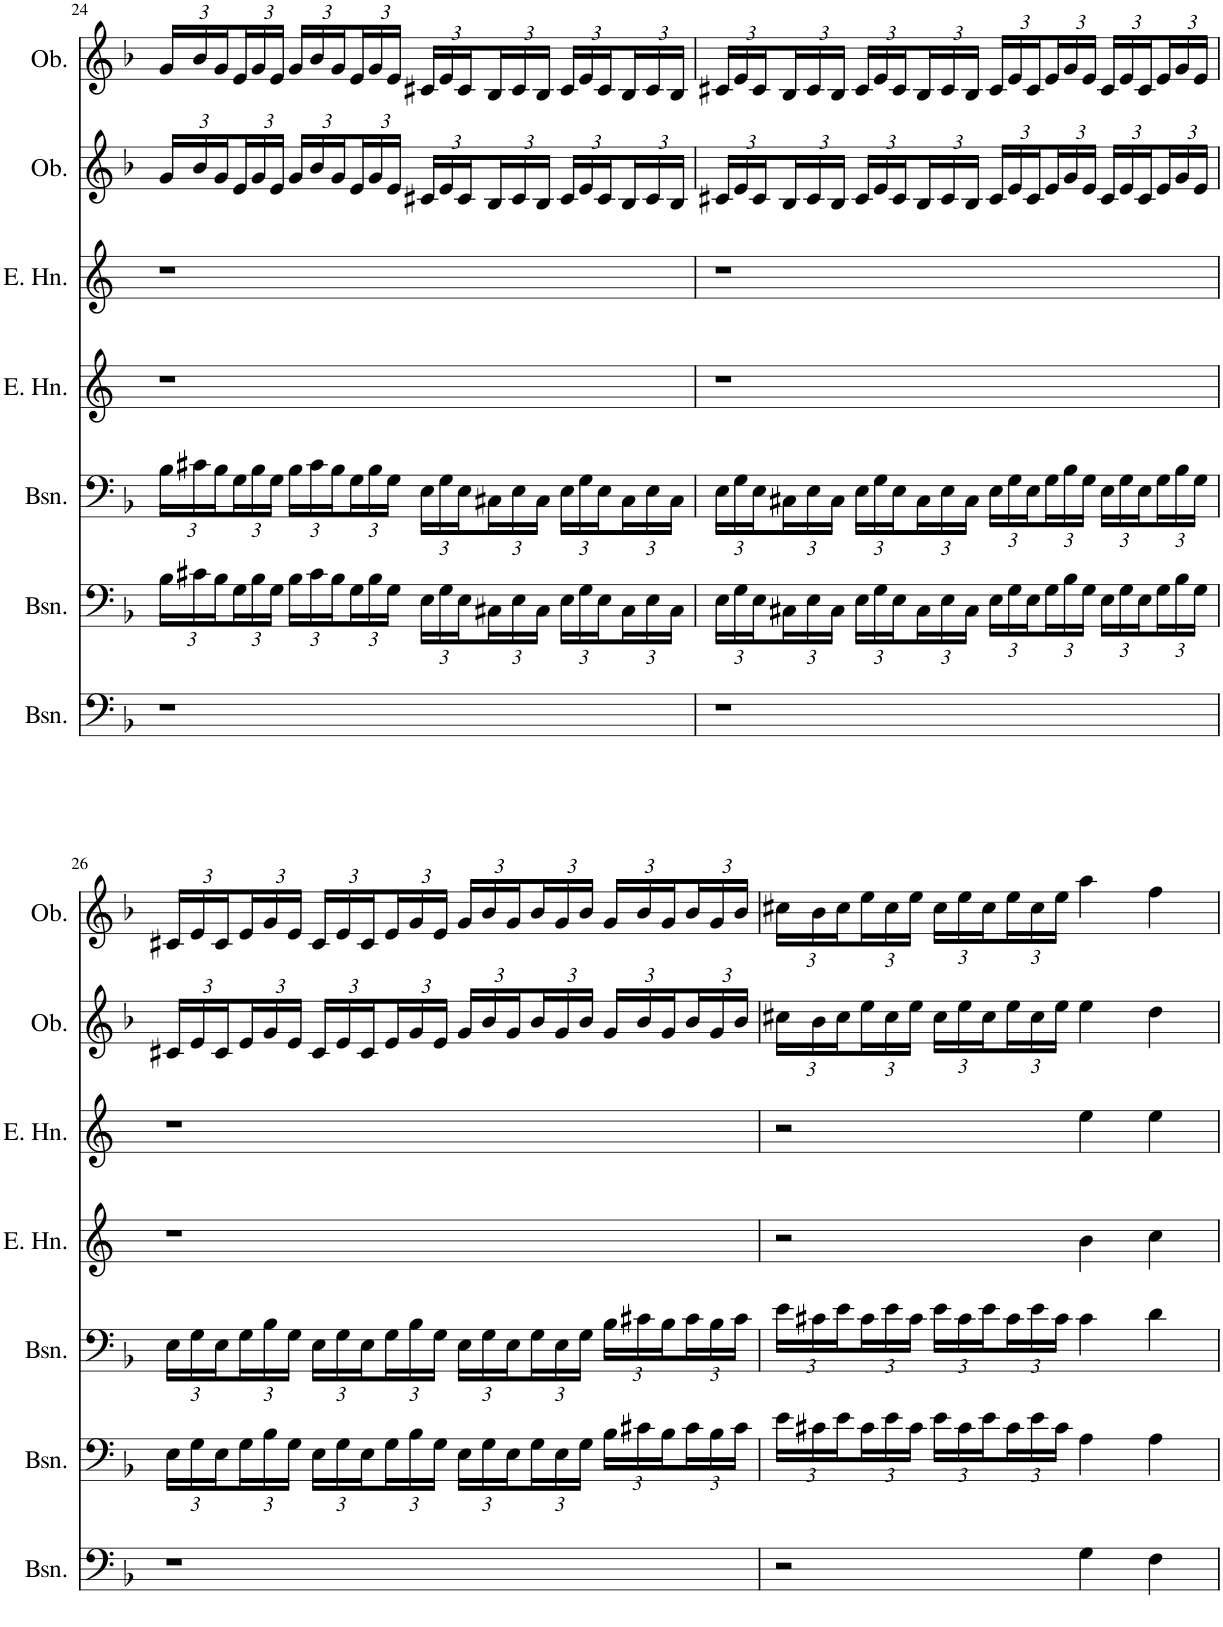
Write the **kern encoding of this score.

**kern	**kern	**kern	**kern	**kern	**kern	**kern
*part7	*part6	*part5	*part4	*part3	*part2	*part1
*staff7	*staff6	*staff5	*staff4	*staff3	*staff2	*staff1
*I"Bassoon	*I"Bassoon	*I"Bassoon	*I"English Horn	*I"English Horn	*I"Oboe	*I"Oboe
*I'Bsn.	*I'Bsn.	*I'Bsn.	*I'E. Hn.	*I'E. Hn.	*I'Ob.	*I'Ob.
!!LO:PB:g=z
*clefF4	*clefF4	*clefF4	*clefG2	*clefG2	*clefG2	*clefG2
*	*	*	*Trd4c7	*Trd4c7	*	*
*k[b-]	*k[b-]	*k[b-]	*k[]	*k[]	*k[b-]	*k[b-]
*M4/4	*M4/4	*M4/4	*M4/4	*M4/4	*M4/4	*M4/4
*met(c)	*met(c)	*met(c)	*met(c)	*met(c)	*met(c)	*met(c)
*	*Xbrackettup	*Xbrackettup	*	*	*Xbrackettup	*Xbrackettup
=24	=24	=24	=24	=24	=24	=24
1r	24B-\LL	24B-\LL	1r	1r	24g/LL	24g/LL
.	24c#X\	24c#X\	.	.	24b-/	24b-/
.	24B-\	24B-\	.	.	24g/	24g/
.	24G\	24G\	.	.	24e/	24e/
.	24B-\	24B-\	.	.	24g/	24g/
.	24G\JJ	24G\JJ	.	.	24e/JJ	24e/JJ
.	24B-\LL	24B-\LL	.	.	24g/LL	24g/LL
.	24c#\	24c#\	.	.	24b-/	24b-/
.	24B-\	24B-\	.	.	24g/	24g/
.	24G\	24G\	.	.	24e/	24e/
.	24B-\	24B-\	.	.	24g/	24g/
.	24G\JJ	24G\JJ	.	.	24e/JJ	24e/JJ
.	24E\LL	24E\LL	.	.	24c#X/LL	24c#X/LL
.	24G\	24G\	.	.	24e/	24e/
.	24E\	24E\	.	.	24c#/	24c#/
.	24C#X\	24C#X\	.	.	24B-/	24B-/
.	24E\	24E\	.	.	24c#/	24c#/
.	24C#\JJ	24C#\JJ	.	.	24B-/JJ	24B-/JJ
.	24E\LL	24E\LL	.	.	24c#/LL	24c#/LL
.	24G\	24G\	.	.	24e/	24e/
.	24E\	24E\	.	.	24c#/	24c#/
.	24C#\	24C#\	.	.	24B-/	24B-/
.	24E\	24E\	.	.	24c#/	24c#/
.	24C#\JJ	24C#\JJ	.	.	24B-/JJ	24B-/JJ
=25	=25	=25	=25	=25	=25	=25
1r	24E\LL	24E\LL	1r	1r	24c#X/LL	24c#X/LL
.	24G\	24G\	.	.	24e/	24e/
.	24E\	24E\	.	.	24c#/	24c#/
.	24C#X\	24C#X\	.	.	24B-/	24B-/
.	24E\	24E\	.	.	24c#/	24c#/
.	24C#\JJ	24C#\JJ	.	.	24B-/JJ	24B-/JJ
.	24E\LL	24E\LL	.	.	24c#/LL	24c#/LL
.	24G\	24G\	.	.	24e/	24e/
.	24E\	24E\	.	.	24c#/	24c#/
.	24C#\	24C#\	.	.	24B-/	24B-/
.	24E\	24E\	.	.	24c#/	24c#/
.	24C#\JJ	24C#\JJ	.	.	24B-/JJ	24B-/JJ
.	24E\LL	24E\LL	.	.	24c#/LL	24c#/LL
.	24G\	24G\	.	.	24e/	24e/
.	24E\	24E\	.	.	24c#/	24c#/
.	24G\	24G\	.	.	24e/	24e/
.	24B-\	24B-\	.	.	24g/	24g/
.	24G\JJ	24G\JJ	.	.	24e/JJ	24e/JJ
.	24E\LL	24E\LL	.	.	24c#/LL	24c#/LL
.	24G\	24G\	.	.	24e/	24e/
.	24E\	24E\	.	.	24c#/	24c#/
.	24G\	24G\	.	.	24e/	24e/
.	24B-\	24B-\	.	.	24g/	24g/
.	24G\JJ	24G\JJ	.	.	24e/JJ	24e/JJ
!!LO:LB:g=z
=26	=26	=26	=26	=26	=26	=26
1r	24E\LL	24E\LL	1r	1r	24c#X/LL	24c#X/LL
.	24G\	24G\	.	.	24e/	24e/
.	24E\	24E\	.	.	24c#/	24c#/
.	24G\	24G\	.	.	24e/	24e/
.	24B-\	24B-\	.	.	24g/	24g/
.	24G\JJ	24G\JJ	.	.	24e/JJ	24e/JJ
.	24E\LL	24E\LL	.	.	24c#/LL	24c#/LL
.	24G\	24G\	.	.	24e/	24e/
.	24E\	24E\	.	.	24c#/	24c#/
.	24G\	24G\	.	.	24e/	24e/
.	24B-\	24B-\	.	.	24g/	24g/
.	24G\JJ	24G\JJ	.	.	24e/JJ	24e/JJ
.	24E\LL	24E\LL	.	.	24g/LL	24g/LL
.	24G\	24G\	.	.	24b-/	24b-/
.	24E\	24E\	.	.	24g/	24g/
.	24G\	24G\	.	.	24b-/	24b-/
.	24E\	24E\	.	.	24g/	24g/
.	24G\JJ	24G\JJ	.	.	24b-/JJ	24b-/JJ
.	24B-\LL	24B-\LL	.	.	24g/LL	24g/LL
.	24c#X\	24c#X\	.	.	24b-/	24b-/
.	24B-\	24B-\	.	.	24g/	24g/
.	24c#\	24c#\	.	.	24b-/	24b-/
.	24B-\	24B-\	.	.	24g/	24g/
.	24c#\JJ	24c#\JJ	.	.	24b-/JJ	24b-/JJ
=27	=27	=27	=27	=27	=27	=27
2r	24e\LL	24e\LL	2r	2r	24cc#X\LL	24cc#X\LL
.	24c#X\	24c#X\	.	.	24b-\	24b-\
.	24e\	24e\	.	.	24cc#\	24cc#\
.	24c#\	24c#\	.	.	24ee\	24ee\
.	24e\	24e\	.	.	24cc#\	24cc#\
.	24c#\JJ	24c#\JJ	.	.	24ee\JJ	24ee\JJ
.	24e\LL	24e\LL	.	.	24cc#\LL	24cc#\LL
.	24c#\	24c#\	.	.	24ee\	24ee\
.	24e\	24e\	.	.	24cc#\	24cc#\
.	24c#\	24c#\	.	.	24ee\	24ee\
.	24e\	24e\	.	.	24cc#\	24cc#\
.	24c#\JJ	24c#\JJ	.	.	24ee\JJ	24ee\JJ
4G\	4A\	4c#\	4b\	4ee\	4ee\	4aa\
4F\	4A\	4d\	4cc\	4ee\	4dd\	4ff\
=	=	=	=	=	=	=
*-	*-	*-	*-	*-	*-	*-
